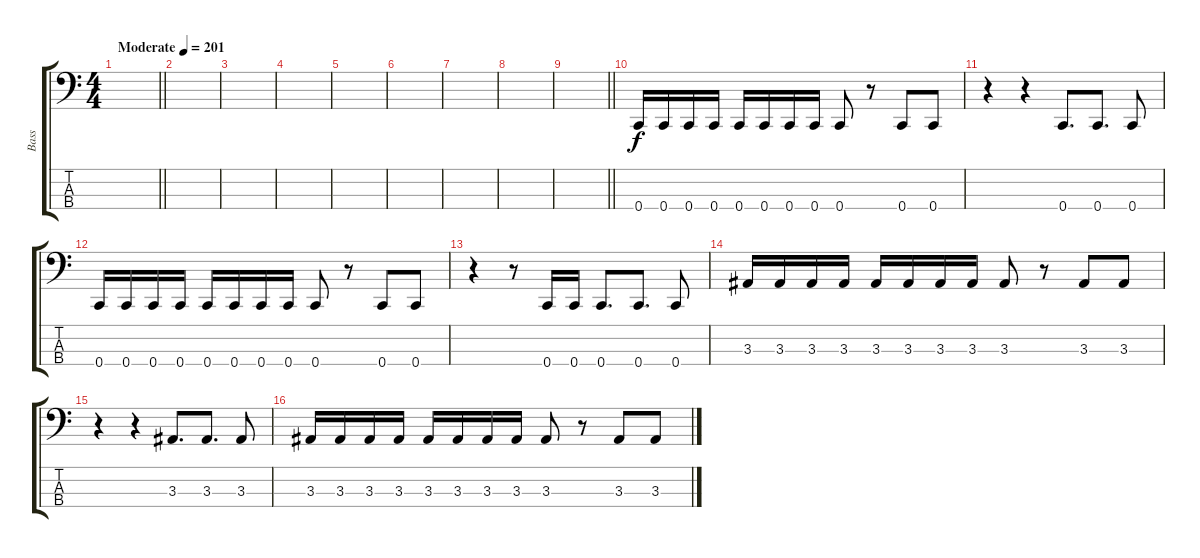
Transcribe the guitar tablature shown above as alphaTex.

\track ("Bass" "Bass") {instrument electricbasspick}
\staff {score tabs}
\tuning (F2 C2 G1 C1) {hide}
\ts (4 4)
\tempo (201 "Moderate")
\clef f4
\barLineRight lightlight
\ks c
|
\section ("" " ")
|
|
|
|
|
|
|
\barLineRight lightlight
|
\section ("" " ")
0.4.16 0.4.16 0.4.16 0.4.16 0.4.16 0.4.16 0.4.16 0.4.16 0.4.8 r.8 0.4.8 0.4.8 |
r.4 r.4 0.4.8{d} 0.4.8{d} 0.4.8 |
0.4.16 0.4.16 0.4.16 0.4.16 0.4.16 0.4.16 0.4.16 0.4.16 0.4.8 r.8 0.4.8 0.4.8 |
r.4 r.8 0.4.16 0.4.16 0.4.8{d} 0.4.8{d} 0.4.8 |
3.3.16 3.3.16 3.3.16 3.3.16 3.3.16 3.3.16 3.3.16 3.3.16 3.3.8 r.8 3.3.8 3.3.8 |
r.4 r.4 3.3.8{d} 3.3.8{d} 3.3.8 |
3.3.16 3.3.16 3.3.16 3.3.16 3.3.16 3.3.16 3.3.16 3.3.16 3.3.8 r.8 3.3.8 3.3.8
